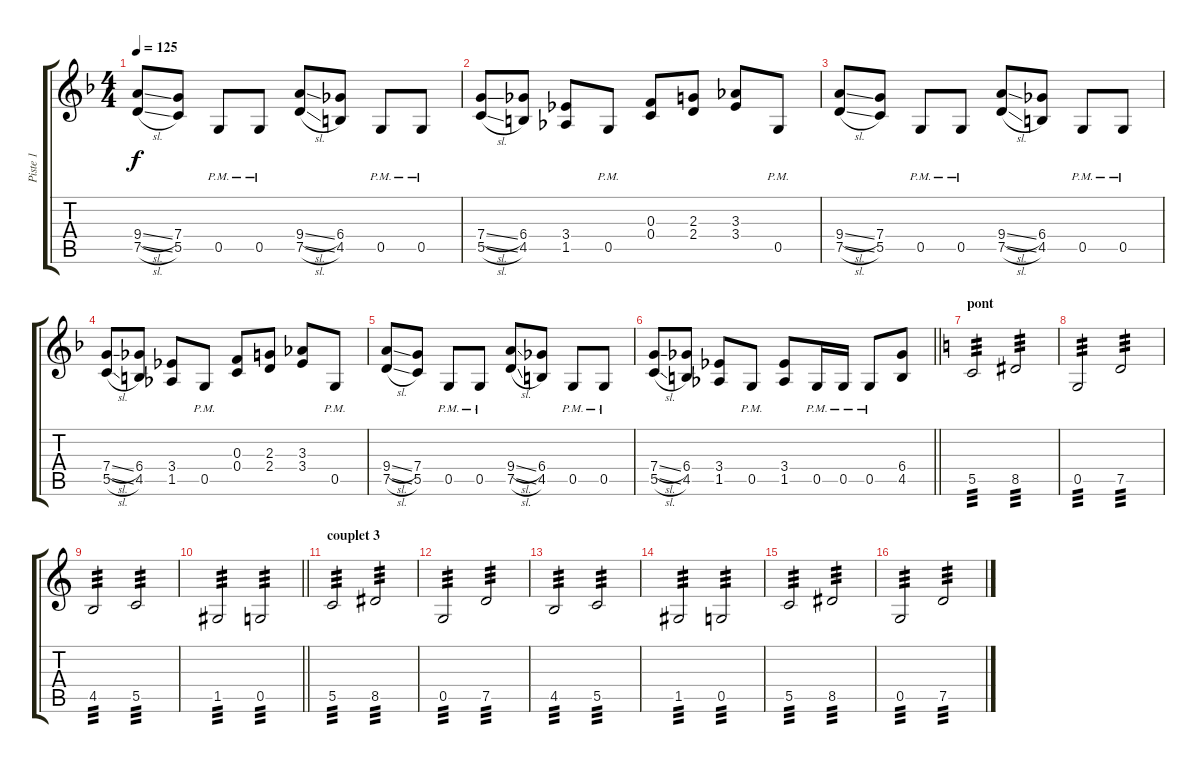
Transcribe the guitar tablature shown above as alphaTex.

\track ("Piste 1" "Piste 1") {instrument distortionguitar}
\staff {score tabs}
\tuning (D4 A3 F3 C3 G2 D2) {hide}
\ts (4 4)
\tempo 125
\clef g2
\ks dminor
(9.4{sl} 7.5{sl}).8{dy f} (7.4 5.5).8 0.5{pm}.8 0.5{pm}.8 (9.4{sl} 7.5{sl}).8 (6.4 4.5).8 0.5{pm}.8 0.5{pm}.8 |
(7.4{sl} 5.5{sl}).8 (6.4 4.5).8 (3.4 1.5).8 0.5{pm}.8 (0.3 0.4).8 (2.3 2.4).8 (3.3 3.4).8 0.5{pm}.8 |
(9.4{sl} 7.5{sl}).8 (7.4 5.5).8 0.5{pm}.8 0.5{pm}.8 (9.4{sl} 7.5{sl}).8 (6.4 4.5).8 0.5{pm}.8 0.5{pm}.8 |
(7.4{sl} 5.5{sl}).8 (6.4 4.5).8 (3.4 1.5).8 0.5{pm}.8 (0.3 0.4).8 (2.3 2.4).8 (3.3 3.4).8 0.5{pm}.8 |
(9.4{sl} 7.5{sl}).8 (7.4 5.5).8 0.5{pm}.8 0.5{pm}.8 (9.4{sl} 7.5{sl}).8 (6.4 4.5).8 0.5{pm}.8 0.5{pm}.8 |
\barLineRight lightlight
(7.4{sl} 5.5{sl}).8 (6.4 4.5).8 (3.4 1.5).8 0.5{pm}.8 (3.4 1.5).8 0.5{pm}.16 0.5{pm}.16 0.5{pm}.8 (6.4 4.5).8 |
\section ("" "pont")
\ks c
5.5.2{tp 3} 8.5.2{tp 3} |
0.5.2{tp 3} 7.5.2{tp 3} |
4.5.2{tp 3} 5.5.2{tp 3} |
\barLineRight lightlight
1.5.2{tp 3} 0.5.2{tp 3} |
\section ("" "couplet 3")
5.5.2{tp 3} 8.5.2{tp 3} |
0.5.2{tp 3} 7.5.2{tp 3} |
4.5.2{tp 3} 5.5.2{tp 3} |
1.5.2{tp 3} 0.5.2{tp 3} |
5.5.2{tp 3} 8.5.2{tp 3} |
0.5.2{tp 3} 7.5.2{tp 3}
